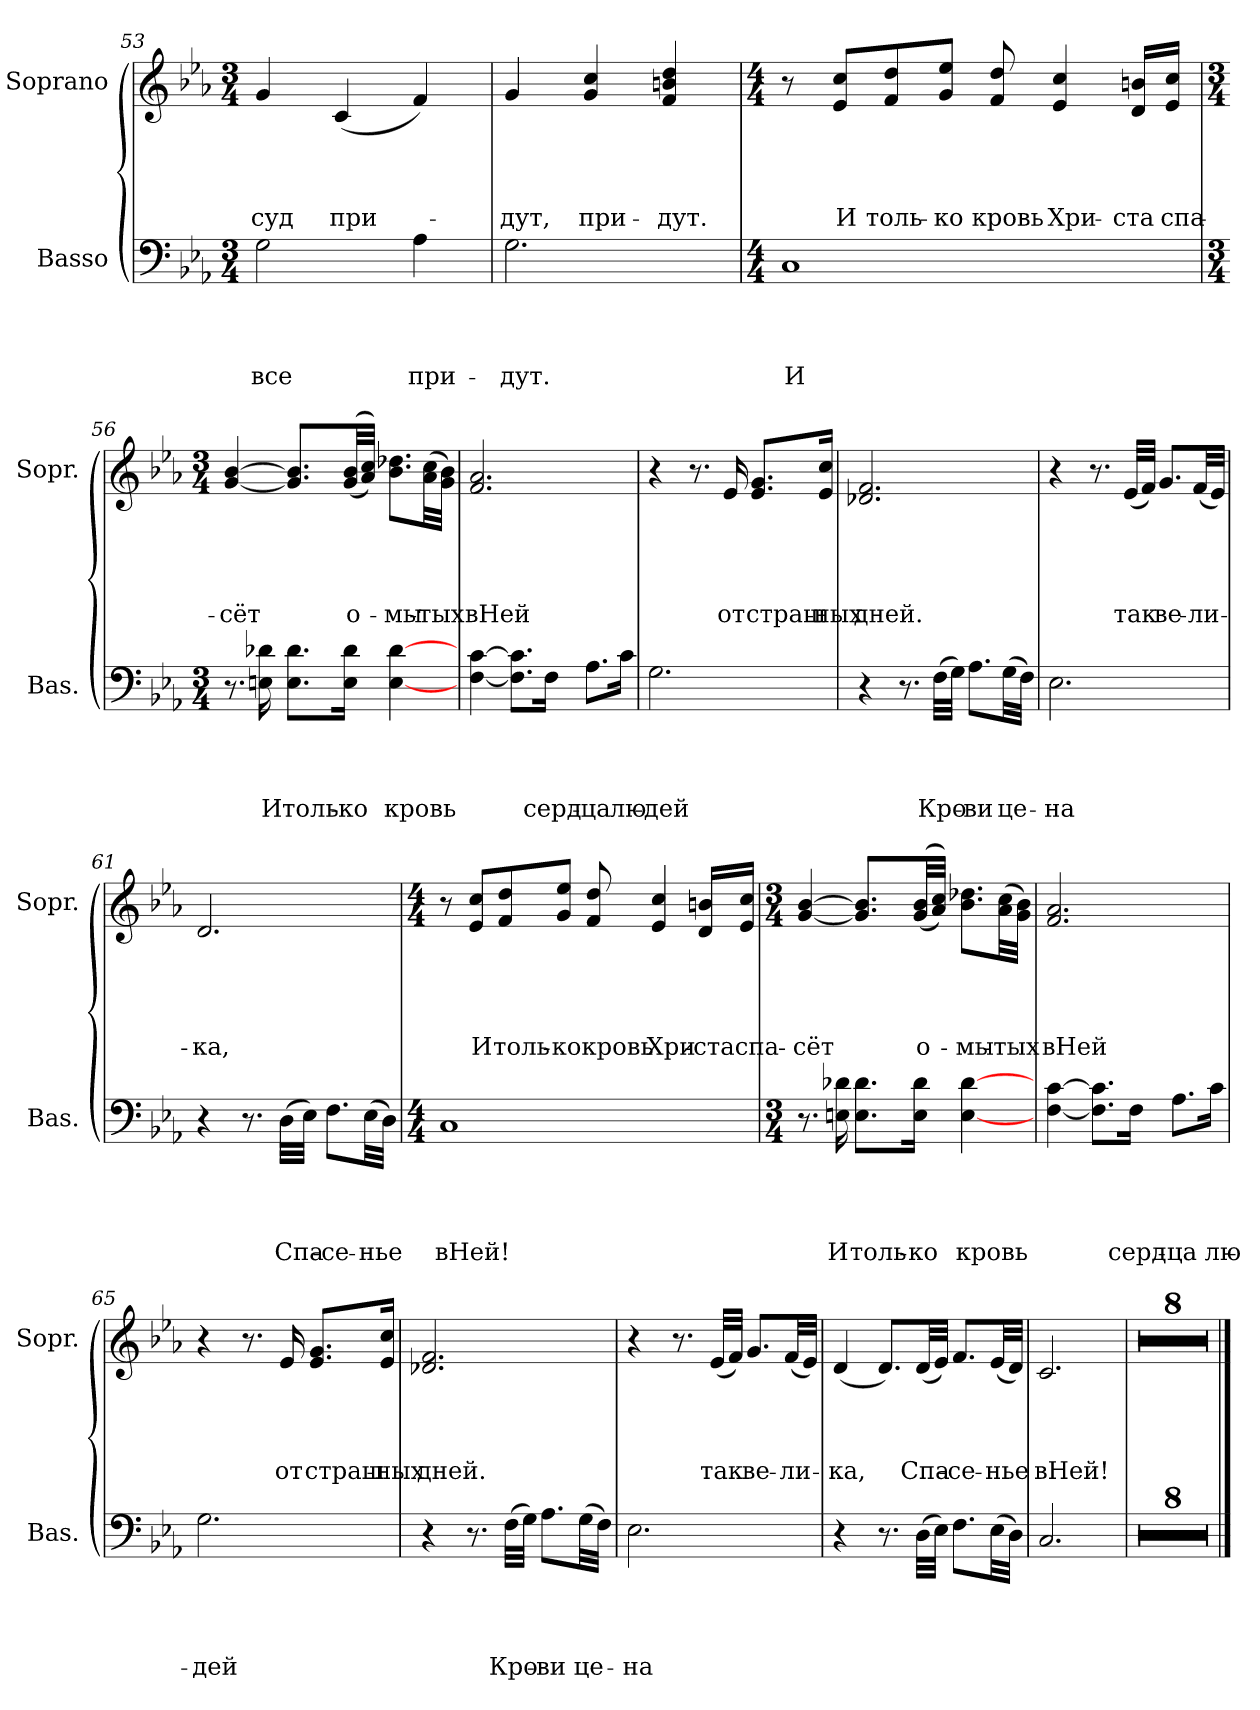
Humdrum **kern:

**kern	**text	**text	**text	**text	**kern	**text	**text	**text	**text
*part2	*part2	*part2	*part2	*part2	*part1	*part1	*part1	*part1	*part1
*staff2	*staff2	*staff2	*staff2	*staff2	*staff1	*staff1	*staff1	*staff1	*staff1
*I"Basso	*	*	*	*	*I"Soprano	*	*	*	*
*I'Bas.	*	*	*	*	*I'Sopr.	*	*	*	*
!!LO:LB:g=z
*clefF4	*	*	*	*	*clefG2	*	*	*	*
*k[b-e-a-]	*	*	*	*	*k[b-e-a-]	*	*	*	*
*c:	*	*	*	*	*c:	*	*	*	*
*M3/4	*	*	*	*	*M3/4	*	*	*	*
=53	=53	=53	=53	=53	=53	=53	=53	=53	=53
!	!	!	!	!LO:LY:a	!	!	!	!	!LO:LY:b
2G\	.	.	.	все	4g/	.	.	.	суд
!	!	!	!	!	!	!	!	!	!LO:LY:b
.	.	.	.	.	(4c/	.	.	.	при-
!	!	!	!	!LO:LY:a	!	!	!	!	!
4A-\	.	.	.	при-	4f/)	.	.	.	.
=54	=54	=54	=54	=54	=54	=54	=54	=54	=54
!	!	!	!	!LO:LY:a	!	!	!	!	!LO:LY:b
2.G\	.	.	.	-дут.	4g/	.	.	.	-дут,
!	!	!	!	!	!	!	!	!	!LO:LY:b
.	.	.	.	.	4g/ 4cc/	.	.	.	при-
!	!	!	!	!	!	!	!	!	!LO:LY:b
.	.	.	.	.	4f/ 4bn/ 4dd/	.	.	.	-дут.
=55	=55	=55	=55	=55	=55	=55	=55	=55	=55
*M4/4	*	*	*	*	*M4/4	*	*	*	*
!	!	!	!	!LO:LY:a	!	!	!	!	!
1C	.	.	.	И	8r	.	.	.	.
!	!	!	!	!	!	!	!	!	!LO:LY:b
.	.	.	.	.	8e-/ 8cc/L	.	.	.	И
!	!	!	!	!	!	!	!	!	!LO:LY:b
.	.	.	.	.	8f/ 8dd/	.	.	.	толь-
!	!	!	!	!	!	!	!	!	!LO:LY:b
.	.	.	.	.	8g/ 8ee-/J	.	.	.	-ко
!	!	!	!	!	!	!	!	!	!LO:LY:b
.	.	.	.	.	8f/ 8dd/	.	.	.	кровь
!	!	!	!	!	!	!	!	!	!LO:LY:b
.	.	.	.	.	4e-/ 4cc/	.	.	.	Хри-
!	!	!	!	!	!	!	!	!	!LO:LY:b
.	.	.	.	.	16d/ 16bn/LL	.	.	.	-ста
!	!	!	!	!	!	!	!	!	!LO:LY:b
.	.	.	.	.	16e-/ 16cc/JJ	.	.	.	спа-
!!LO:LB:g=z
=56	=56	=56	=56	=56	=56	=56	=56	=56	=56
*M3/4	*	*	*	*	*M3/4	*	*	*	*
!	!	!	!	!	!	!	!	!	!LO:LY:b
8.r	.	.	.	.	[4g/ [4b-/	.	.	.	-сёт
!	!	!	!	!LO:LY:a	!	!	!	!	!
16En\ 16d-X\	.	.	.	И	.	.	.	.	.
!	!	!	!	!LO:LY:a	!	!	!	!	!
8.E\ 8.d-\L	.	.	.	толь-	8.g/] 8.b-/]L	.	.	.	.
!	!	!	!	!LO:LY:a	!	!	!	!	!LO:LY:b
16E\ 16d-\Jk	.	.	.	-ко	(<(>32g/ 32b-/LL	.	.	.	о-
.	.	.	.	.	32a-/ 32cc/JJJ))	.	.	.	.
!	!	!	!	!LO:LY:a	!	!	!	!	!LO:LY:b
[4E\ [4d-\	.	.	.	кровь	8.b-\ 8.dd-X\L	.	.	.	-мы-
!	!	!	!	!	!	!	!	!	!LO:LY:b
.	.	.	.	.	(>32a-\ 32cc\LL	.	.	.	-тых
.	.	.	.	.	32g\ 32b-\JJJ)	.	.	.	.
=57	=57	=57	=57	=57	=57	=57	=57	=57	=57
!	!	!	!	!	!	!	!	!	!LO:LY:b
[4F\ [4c\	.	.	.	.	2.f/ 2.a-/	.	.	.	вНей
8.F\] 8.c\]L	.	.	.	.	.	.	.	.	.
!	!	!	!	!LO:LY:a	!	!	!	!	!
16F\Jk	.	.	.	серд-	.	.	.	.	.
!	!	!	!	!LO:LY:a	!	!	!	!	!
8.A-\L	.	.	.	-ца	.	.	.	.	.
!	!	!	!	!LO:LY:a	!	!	!	!	!
16c\Jk	.	.	.	лю-	.	.	.	.	.
!!LO:LB:g=z
=58	=58	=58	=58	=58	=58	=58	=58	=58	=58
!	!	!	!	!LO:LY:a	!	!	!	!	!
2.G\	.	.	.	-дей	4r	.	.	.	.
.	.	.	.	.	8.r	.	.	.	.
!	!	!	!	!	!	!	!	!	!LO:LY:b
.	.	.	.	.	16e-/	.	.	.	от
!	!	!	!	!	!	!	!	!	!LO:LY:b
.	.	.	.	.	8.e-/ 8.g/L	.	.	.	страш-
!	!	!	!	!	!	!	!	!	!LO:LY:b
.	.	.	.	.	16e-/ 16cc/Jk	.	.	.	-ных
=59	=59	=59	=59	=59	=59	=59	=59	=59	=59
!	!	!	!	!	!	!	!	!	!LO:LY:b
4r	.	.	.	.	2.d-X/ 2.f/	.	.	.	дней.
8.r	.	.	.	.	.	.	.	.	.
!	!	!	!	!LO:LY:a	!	!	!	!	!
(>32F\LLL	.	.	.	Кро-	.	.	.	.	.
32G\JJJ)	.	.	.	.	.	.	.	.	.
!	!	!	!	!LO:LY:a	!	!	!	!	!
8.A-\L	.	.	.	-ви	.	.	.	.	.
!	!	!	!	!LO:LY:a	!	!	!	!	!
(>32G\LL	.	.	.	це-	.	.	.	.	.
32F\JJJ)	.	.	.	.	.	.	.	.	.
=60	=60	=60	=60	=60	=60	=60	=60	=60	=60
!	!	!	!	!LO:LY:a	!	!	!	!	!
2.E-\	.	.	.	-на	4r	.	.	.	.
.	.	.	.	.	8.r	.	.	.	.
!	!	!	!	!	!	!	!	!	!LO:LY:b
.	.	.	.	.	(<32e-/LLL	.	.	.	так
.	.	.	.	.	32f/JJJ)	.	.	.	.
!	!	!	!	!	!	!	!	!	!LO:LY:b
.	.	.	.	.	8.g/L	.	.	.	ве-
!	!	!	!	!	!	!	!	!	!LO:LY:b
.	.	.	.	.	(<32f/LL	.	.	.	-ли-
.	.	.	.	.	32e-/JJJ)	.	.	.	.
!!LO:PB:g=z
=61	=61	=61	=61	=61	=61	=61	=61	=61	=61
!	!	!	!	!	!	!	!	!	!LO:LY:b
4r	.	.	.	.	2.d/	.	.	.	-ка,
8.r	.	.	.	.	.	.	.	.	.
!	!	!	!	!LO:LY:a	!	!	!	!	!
(>32D\LLL	.	.	.	Спа-	.	.	.	.	.
32E-\JJJ)	.	.	.	.	.	.	.	.	.
!	!	!	!	!LO:LY:a	!	!	!	!	!
8.F\L	.	.	.	-се-	.	.	.	.	.
!	!	!	!	!LO:LY:a	!	!	!	!	!
(>32E-\LL	.	.	.	-нье	.	.	.	.	.
32D\JJJ)	.	.	.	.	.	.	.	.	.
=62	=62	=62	=62	=62	=62	=62	=62	=62	=62
*M4/4	*	*	*	*	*M4/4	*	*	*	*
!	!	!	!	!LO:LY:a	!	!	!	!	!
1C	.	.	.	вНей!	8r	.	.	.	.
!	!	!	!	!	!	!	!	!	!LO:LY:b
.	.	.	.	.	8e-/ 8cc/L	.	.	.	И
!	!	!	!	!	!	!	!	!	!LO:LY:b
.	.	.	.	.	8f/ 8dd/	.	.	.	толь-
!	!	!	!	!	!	!	!	!	!LO:LY:b
.	.	.	.	.	8g/ 8ee-/J	.	.	.	-ко
!	!	!	!	!	!	!	!	!	!LO:LY:b
.	.	.	.	.	8f/ 8dd/	.	.	.	кровь
!	!	!	!	!	!	!	!	!	!LO:LY:b
.	.	.	.	.	4e-/ 4cc/	.	.	.	Хри-
!	!	!	!	!	!	!	!	!	!LO:LY:b
.	.	.	.	.	16d/ 16bn/LL	.	.	.	-ста
!	!	!	!	!	!	!	!	!	!LO:LY:b
.	.	.	.	.	16e-/ 16cc/JJ	.	.	.	спа-
!!LO:LB:g=z
=63	=63	=63	=63	=63	=63	=63	=63	=63	=63
*M3/4	*	*	*	*	*M3/4	*	*	*	*
!	!	!	!	!	!	!	!	!	!LO:LY:b
8.r	.	.	.	.	[4g/ [4b-/	.	.	.	-сёт
!	!	!	!	!LO:LY:a	!	!	!	!	!
16En\ 16d-X\	.	.	.	И	.	.	.	.	.
!	!	!	!	!LO:LY:a	!	!	!	!	!
8.E\ 8.d-\L	.	.	.	толь-	8.g/] 8.b-/]L	.	.	.	.
!	!	!	!	!LO:LY:a	!	!	!	!	!LO:LY:b
16E\ 16d-\Jk	.	.	.	-ко	(<(32g/ 32b-/LL	.	.	.	о-
.	.	.	.	.	32a-/ 32cc/JJJ))	.	.	.	.
!	!	!	!	!LO:LY:a	!	!	!	!	!LO:LY:b
[4E\ [4d-\	.	.	.	кровь	8.b-\ 8.dd-X\L	.	.	.	-мы-
!	!	!	!	!	!	!	!	!	!LO:LY:b
.	.	.	.	.	(>32a-\ 32cc\LL	.	.	.	-тых
.	.	.	.	.	32g\ 32b-\JJJ)	.	.	.	.
=64	=64	=64	=64	=64	=64	=64	=64	=64	=64
!	!	!	!	!	!	!	!	!	!LO:LY:b
[4F\ [4c\	.	.	.	.	2.f/ 2.a-/	.	.	.	вНей
8.F\] 8.c\]L	.	.	.	.	.	.	.	.	.
!	!	!	!	!LO:LY:a	!	!	!	!	!
16F\Jk	.	.	.	серд-	.	.	.	.	.
!	!	!	!	!LO:LY:a	!	!	!	!	!
8.A-\L	.	.	.	-ца	.	.	.	.	.
!	!	!	!	!LO:LY:a	!	!	!	!	!
16c\Jk	.	.	.	лю-	.	.	.	.	.
!!LO:LB:g=z
=65	=65	=65	=65	=65	=65	=65	=65	=65	=65
!	!	!	!	!LO:LY:a	!	!	!	!	!
2.G\	.	.	.	-дей	4r	.	.	.	.
.	.	.	.	.	8.r	.	.	.	.
!	!	!	!	!	!	!	!	!	!LO:LY:b
.	.	.	.	.	16e-/	.	.	.	от
!	!	!	!	!	!	!	!	!	!LO:LY:b
.	.	.	.	.	8.e-/ 8.g/L	.	.	.	страш-
!	!	!	!	!	!	!	!	!	!LO:LY:b
.	.	.	.	.	16e-/ 16cc/Jk	.	.	.	-ных
=66	=66	=66	=66	=66	=66	=66	=66	=66	=66
!	!	!	!	!	!	!	!	!	!LO:LY:b
4r	.	.	.	.	2.d-X/ 2.f/	.	.	.	дней.
8.r	.	.	.	.	.	.	.	.	.
!	!	!	!	!LO:LY:a	!	!	!	!	!
(>32F\LLL	.	.	.	Кро-	.	.	.	.	.
32G\JJJ)	.	.	.	.	.	.	.	.	.
!	!	!	!	!LO:LY:a	!	!	!	!	!
8.A-\L	.	.	.	-ви	.	.	.	.	.
!	!	!	!	!LO:LY:a	!	!	!	!	!
(>32G\LL	.	.	.	це-	.	.	.	.	.
32F\JJJ)	.	.	.	.	.	.	.	.	.
=67	=67	=67	=67	=67	=67	=67	=67	=67	=67
!	!	!	!	!LO:LY:a	!	!	!	!	!
2.E-\	.	.	.	-на	4r	.	.	.	.
.	.	.	.	.	8.r	.	.	.	.
!	!	!	!	!	!	!	!	!	!LO:LY:b
.	.	.	.	.	(<32e-/LLL	.	.	.	так
.	.	.	.	.	32f/JJJ)	.	.	.	.
!	!	!	!	!	!	!	!	!	!LO:LY:b
.	.	.	.	.	8.g/L	.	.	.	ве-
!	!	!	!	!	!	!	!	!	!LO:LY:b
.	.	.	.	.	(<32f/LL	.	.	.	-ли-
.	.	.	.	.	32e-/JJJ)	.	.	.	.
!!LO:LB:g=z
=68	=68	=68	=68	=68	=68	=68	=68	=68	=68
!	!	!	!	!	!	!	!	!	!LO:LY:b
4r	.	.	.	.	(4d/	.	.	.	-ка,
8.r	.	.	.	.	8.d/L)	.	.	.	.
!	!	!	!	!	!	!	!	!	!LO:LY:b
(>32D\LLL	.	.	.	.	(<32d/LL	.	.	.	Спа-
32E-\JJJ)	.	.	.	.	32e-/JJJ)	.	.	.	.
!	!	!	!	!	!	!	!	!	!LO:LY:b
8.F\L	.	.	.	.	8.f/L	.	.	.	-се-
!	!	!	!	!	!	!	!	!	!LO:LY:b
(>32E-\LL	.	.	.	.	(<32e-/LL	.	.	.	-нье
32D\JJJ)	.	.	.	.	32d/JJJ)	.	.	.	.
=69	=69	=69	=69	=69	=69	=69	=69	=69	=69
!	!	!	!	!	!	!	!	!	!LO:LY:b
2.C/	.	.	.	.	2.c/	.	.	.	вНей!
=70	=70	=70	=70	=70	=70	=70	=70	=70	=70
2.r	.	.	.	.	2.r	.	.	.	.
!!LO:LB:g=z
=71	=71	=71	=71	=71	=71	=71	=71	=71	=71
2.r	.	.	.	.	2.r	.	.	.	.
=72	=72	=72	=72	=72	=72	=72	=72	=72	=72
2.r	.	.	.	.	2.r	.	.	.	.
=73	=73	=73	=73	=73	=73	=73	=73	=73	=73
2.r	.	.	.	.	2.r	.	.	.	.
=74	=74	=74	=74	=74	=74	=74	=74	=74	=74
2.r	.	.	.	.	2.r	.	.	.	.
!!LO:LB:g=z
=75	=75	=75	=75	=75	=75	=75	=75	=75	=75
2.r	.	.	.	.	2.r	.	.	.	.
=76	=76	=76	=76	=76	=76	=76	=76	=76	=76
2.r	.	.	.	.	2.r	.	.	.	.
=77	=77	=77	=77	=77	=77	=77	=77	=77	=77
2.r	.	.	.	.	2.r	.	.	.	.
==	==	==	==	==	==	==	==	==	==
*-	*-	*-	*-	*-	*-	*-	*-	*-	*-
